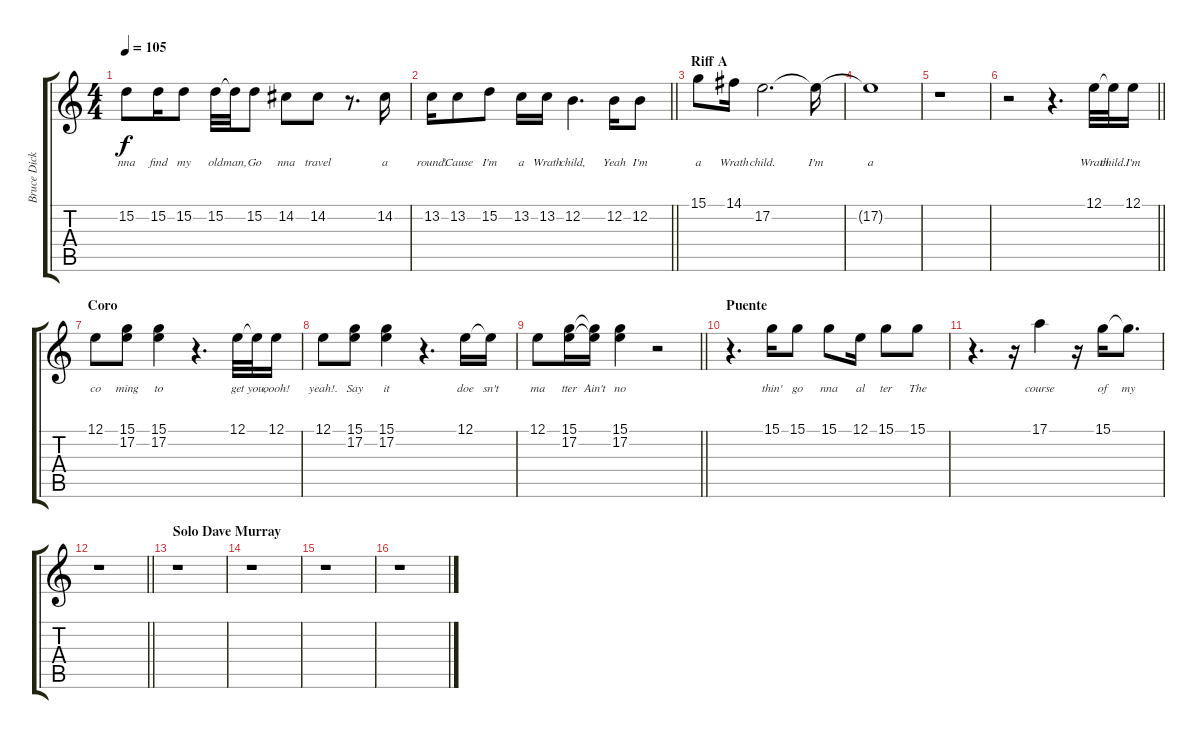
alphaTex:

\track ("Bruce Dickinson" "Bruce Dick") {instrument lead2sawtooth}
\staff {score tabs}
\tuning (E4 B3 G3 D3 A2 E2) {hide}
\ts (4 4)
\tempo 105
\clef g2
\ks c
15.2.8{lyrics (0 "nna") lyrics (1 "") lyrics (2 "") lyrics (3 "") lyrics (4 "") dy f} 15.2.16{lyrics (0 "find") lyrics (1 "") lyrics (2 "") lyrics (3 "") lyrics (4 "")} 15.2.8{lyrics (0 "my") lyrics (1 "") lyrics (2 "") lyrics (3 "") lyrics (4 "")} 15.2.32{lyrics (0 "old") lyrics (1 "") lyrics (2 "") lyrics (3 "") lyrics (4 "")} 15.2{t}.32{lyrics (0 "man,") lyrics (1 "") lyrics (2 "") lyrics (3 "") lyrics (4 "")} 15.2.8{lyrics (0 "Go") lyrics (1 "") lyrics (2 "") lyrics (3 "") lyrics (4 "")} 14.2.8{lyrics (0 "nna") lyrics (1 "") lyrics (2 "") lyrics (3 "") lyrics (4 "")} 14.2.8{lyrics (0 "travel") lyrics (1 "") lyrics (2 "") lyrics (3 "") lyrics (4 "")} r.8{d} 14.2.16{lyrics (0 "a") lyrics (1 "") lyrics (2 "") lyrics (3 "") lyrics (4 "")} |
\barLineRight lightlight
13.2.16{lyrics (0 "round.") lyrics (1 "") lyrics (2 "") lyrics (3 "") lyrics (4 "")} 13.2.8{lyrics (0 "'Cause") lyrics (1 "") lyrics (2 "") lyrics (3 "") lyrics (4 "")} 15.2.8{lyrics (0 "I'm") lyrics (1 "") lyrics (2 "") lyrics (3 "") lyrics (4 "")} 13.2.16{lyrics (0 "a") lyrics (1 "") lyrics (2 "") lyrics (3 "") lyrics (4 "")} 13.2.16{lyrics (0 "Wrath") lyrics (1 "") lyrics (2 "") lyrics (3 "") lyrics (4 "")} 12.2.4{d lyrics (0 "child,") lyrics (1 "") lyrics (2 "") lyrics (3 "") lyrics (4 "")} 12.2.16{lyrics (0 "Yeah") lyrics (1 "") lyrics (2 "") lyrics (3 "") lyrics (4 "")} 12.2.8{lyrics (0 "I'm") lyrics (1 "") lyrics (2 "") lyrics (3 "") lyrics (4 "")} |
\section ("" "Riff A")
15.1.8{lyrics (0 "a") lyrics (1 "") lyrics (2 "") lyrics (3 "") lyrics (4 "")} 14.1.16{lyrics (0 "Wrath") lyrics (1 "") lyrics (2 "") lyrics (3 "") lyrics (4 "")} 17.2.2{d lyrics (0 "child.") lyrics (1 "") lyrics (2 "") lyrics (3 "") lyrics (4 "")} 17.2{t}.16{lyrics (0 "I'm") lyrics (1 "") lyrics (2 "") lyrics (3 "") lyrics (4 "")} |
17.2{t}.1{lyrics (0 "a") lyrics (1 "") lyrics (2 "") lyrics (3 "") lyrics (4 "")} |
r.1 |
\barLineRight lightlight
r.2 r.4{d} 12.1.32{lyrics (0 "Wrath") lyrics (1 "") lyrics (2 "") lyrics (3 "") lyrics (4 "")} 12.1{t}.32{lyrics (0 "child.") lyrics (1 "") lyrics (2 "") lyrics (3 "") lyrics (4 "")} 12.1.16{lyrics (0 "I'm") lyrics (1 "") lyrics (2 "") lyrics (3 "") lyrics (4 "")} |
\section ("" "Coro")
12.1.8{lyrics (0 "co") lyrics (1 "") lyrics (2 "") lyrics (3 "") lyrics (4 "")} (15.1 17.2).8{lyrics (0 "ming") lyrics (1 "") lyrics (2 "") lyrics (3 "") lyrics (4 "")} (15.1 17.2).4{lyrics (0 "to") lyrics (1 "") lyrics (2 "") lyrics (3 "") lyrics (4 "")} r.4{d} 12.1.32{lyrics (0 "get") lyrics (1 "") lyrics (2 "") lyrics (3 "") lyrics (4 "")} 12.1{t}.32{lyrics (0 "you,") lyrics (1 "") lyrics (2 "") lyrics (3 "") lyrics (4 "")} 12.1.16{lyrics (0 "oooh!") lyrics (1 "") lyrics (2 "") lyrics (3 "") lyrics (4 "")} |
12.1.8{lyrics (0 "yeah!.") lyrics (1 "") lyrics (2 "") lyrics (3 "") lyrics (4 "")} (15.1 17.2).8{lyrics (0 "Say") lyrics (1 "") lyrics (2 "") lyrics (3 "") lyrics (4 "")} (15.1 17.2).4{lyrics (0 "it") lyrics (1 "") lyrics (2 "") lyrics (3 "") lyrics (4 "")} r.4{d} 12.1.16{lyrics (0 "doe") lyrics (1 "") lyrics (2 "") lyrics (3 "") lyrics (4 "")} 12.1{t}.16{lyrics (0 "sn't") lyrics (1 "") lyrics (2 "") lyrics (3 "") lyrics (4 "")} |
\barLineRight lightlight
12.1.8{lyrics (0 "ma") lyrics (1 "") lyrics (2 "") lyrics (3 "") lyrics (4 "")} (15.1 17.2).16{lyrics (0 "tter") lyrics (1 "") lyrics (2 "") lyrics (3 "") lyrics (4 "")} (15.1{t} 17.2{t}).16{lyrics (0 "Ain't") lyrics (1 "") lyrics (2 "") lyrics (3 "") lyrics (4 "")} (15.1 17.2).4{lyrics (0 "no") lyrics (1 "") lyrics (2 "") lyrics (3 "") lyrics (4 "")} r.2 |
\section ("" "Puente")
r.4{d} 15.1.16{lyrics (0 "thin'") lyrics (1 "") lyrics (2 "") lyrics (3 "") lyrics (4 "")} 15.1.8{lyrics (0 "go") lyrics (1 "") lyrics (2 "") lyrics (3 "") lyrics (4 "")} 15.1.8{lyrics (0 "nna") lyrics (1 "") lyrics (2 "") lyrics (3 "") lyrics (4 "")} 12.1.16{lyrics (0 "al") lyrics (1 "") lyrics (2 "") lyrics (3 "") lyrics (4 "")} 15.1.8{lyrics (0 "ter") lyrics (1 "") lyrics (2 "") lyrics (3 "") lyrics (4 "")} 15.1.8{lyrics (0 "The") lyrics (1 "") lyrics (2 "") lyrics (3 "") lyrics (4 "")} |
r.4{d} r.16 17.1.4{lyrics (0 "course") lyrics (1 "") lyrics (2 "") lyrics (3 "") lyrics (4 "")} r.16 15.1.16{lyrics (0 "of") lyrics (1 "") lyrics (2 "") lyrics (3 "") lyrics (4 "")} 15.1{t}.8{d lyrics (0 "my") lyrics (1 "") lyrics (2 "") lyrics (3 "") lyrics (4 "")} |
\barLineRight lightlight
r.1 |
\section ("" "Solo Dave Murray")
r.1 |
r.1 |
r.1 |
r.1
